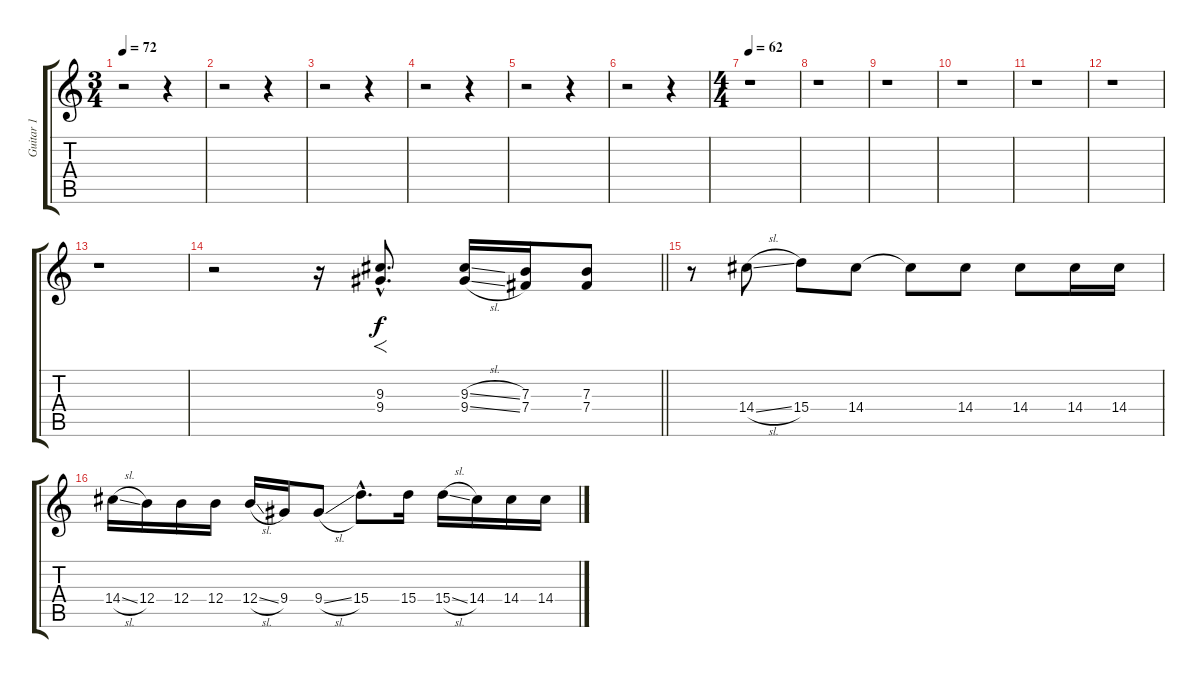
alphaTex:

\track ("Guitar 1" "Guitar 1") {instrument electricguitarclean}
\staff {score tabs}
\tuning (Db4 Ab3 E3 B2 Gb2 Db2) {hide}
\ts (3 4)
\tempo 72
\clef g2
\ks c
r.2{dy f instrument electricguitarclean} r.4 |
r.2 r.4 |
r.2 r.4 |
r.2 r.4 |
r.2 r.4 |
r.2 r.4 |
\ts (4 4)
\tempo 62
r.1 |
r.1 |
r.1 |
r.1 |
r.1 |
r.1 |
r.1 |
\barLineRight lightlight
r.2 r.16 (9.3{hac} 9.4{hac}).8{f d} (9.3{sl} 9.4{sl}).16 (7.3 7.4).16 (7.3 7.4).8 |
r.8 14.4{sl}.8 15.4.8 14.4.8 14.4{t}.8 14.4.8 14.4.8 14.4.16 14.4.16 |
14.4{sl}.16 12.4.16 12.4.16 12.4.16 12.4{sl}.16 9.4.16 9.4{sl}.8 15.4{hac}.8{d} 15.4.16 15.4{sl}.16 14.4.16 14.4.16 14.4.16
